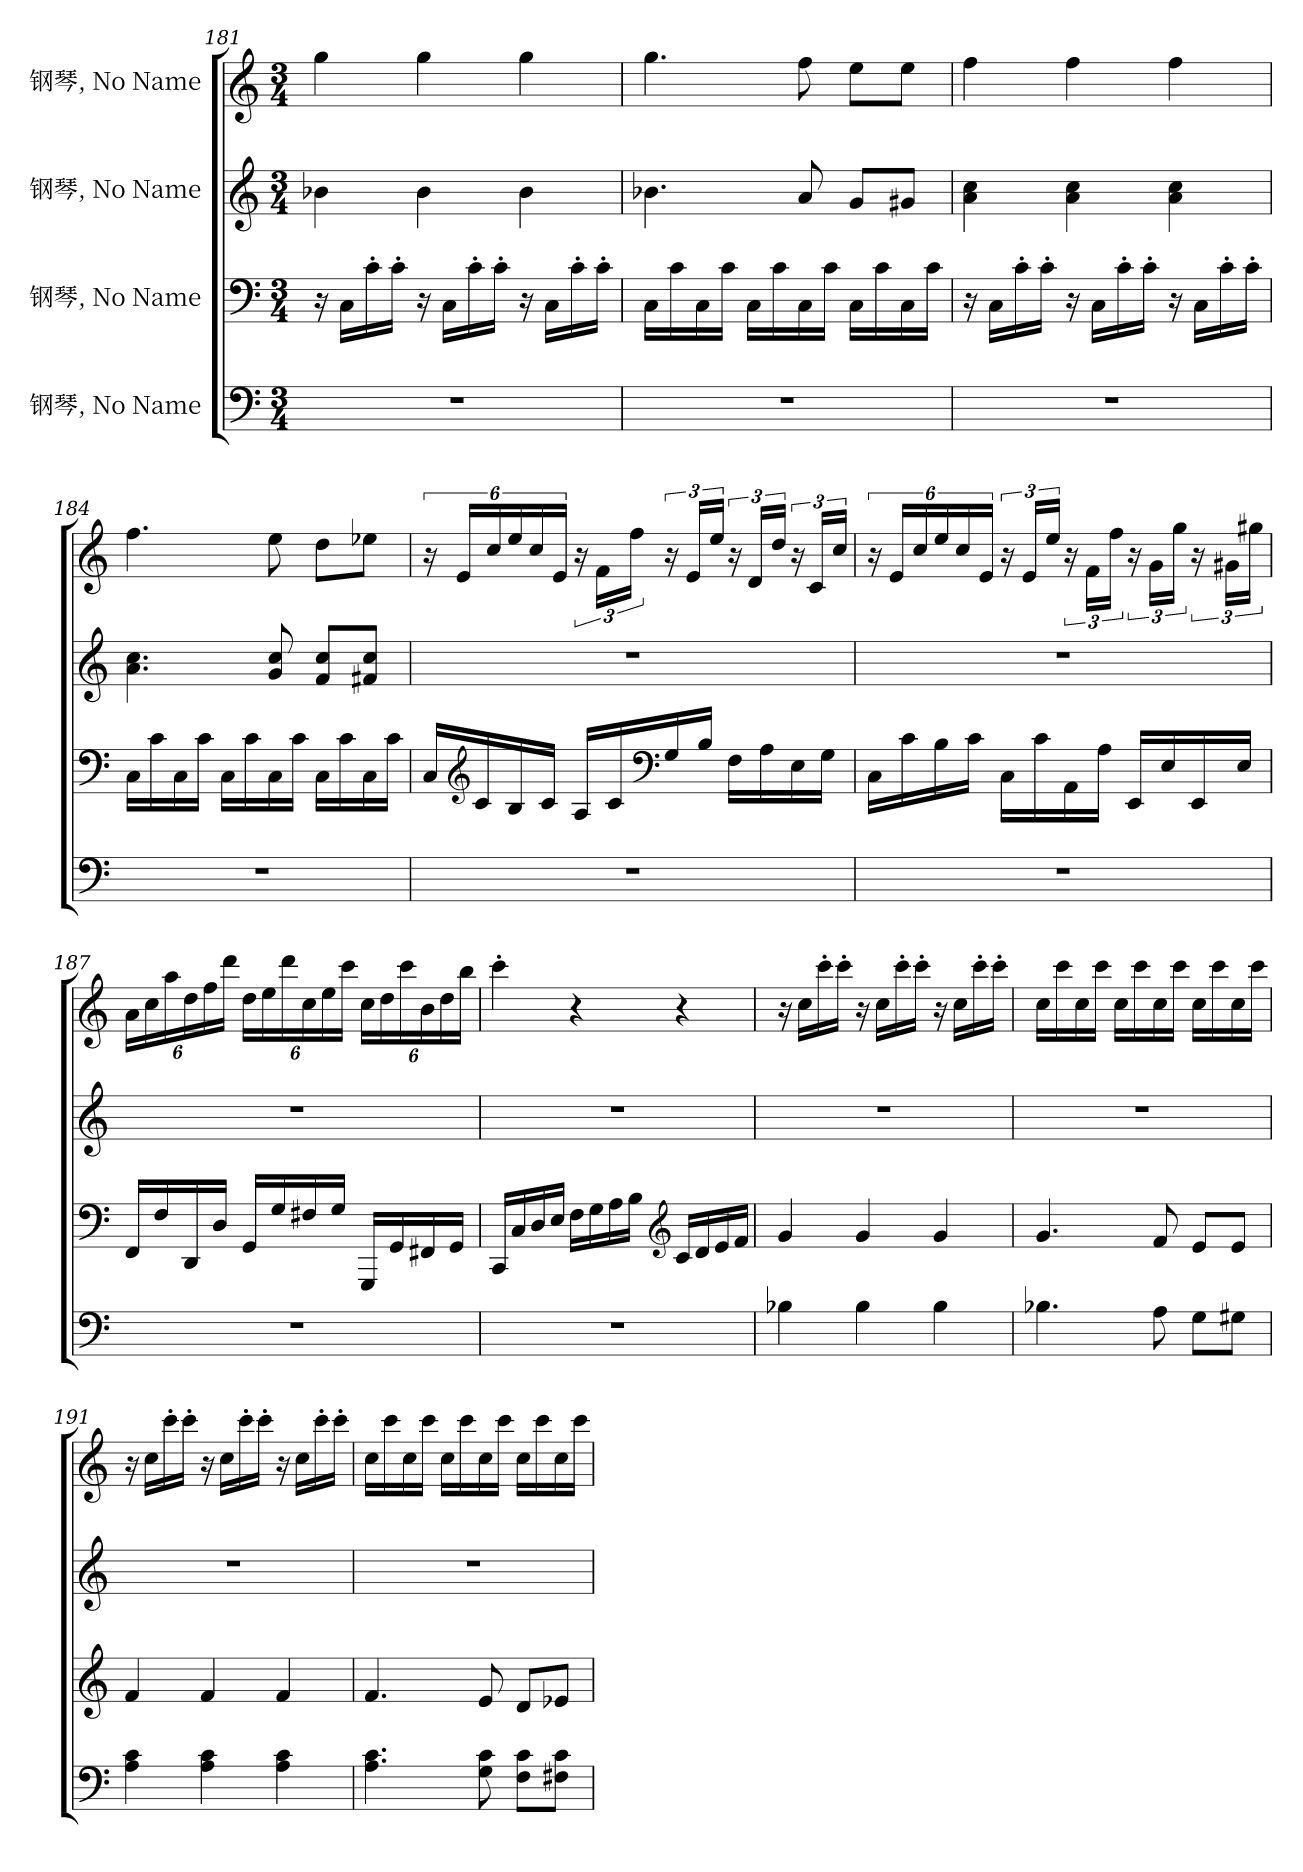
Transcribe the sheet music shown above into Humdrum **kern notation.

**kern	**kern	**kern	**kern
*part4	*part3	*part2	*part1
*staff4	*staff3	*staff2	*staff1
*I"钢琴, No Name	*I"钢琴, No Name	*I"钢琴, No Name	*I"钢琴, No Name
*clefF4	*clefF4	*clefG2	*clefG2
*k[]	*k[]	*k[]	*k[]
*M3/4	*M3/4	*M3/4	*M3/4
*MM100	*MM100	*MM100	*MM100
=181	=181	=181	=181
2.r	16r	4b-X\	4gg\
.	16C\LL	.	.
.	16c'\	.	.
.	16c'\JJ	.	.
.	16r	4b-\	4gg\
.	16C\LL	.	.
.	16c'\	.	.
.	16c'\JJ	.	.
.	16r	4b-\	4gg\
.	16C\LL	.	.
.	16c'\	.	.
.	16c'\JJ	.	.
=182	=182	=182	=182
*	*	*	*MM100
2.r	16C\LL	4.b-X\	4.gg\
.	16c\	.	.
.	16C\	.	.
.	16c\JJ	.	.
.	16C\LL	.	.
.	16c\	.	.
.	16C\	8a/	8ff\
.	16c\JJ	.	.
.	16C\LL	8g/L	8ee\L
.	16c\	.	.
.	16C\	8g#X/J	8ee\J
.	16c\JJ	.	.
!!LO:PB:g=z
=183	=183	=183	=183
*	*	*	*MM100
2.r	16r	4a\ 4cc\	4ff\
.	16C\LL	.	.
.	16c'\	.	.
.	16c'\JJ	.	.
.	16r	4a\ 4cc\	4ff\
.	16C\LL	.	.
.	16c'\	.	.
.	16c'\JJ	.	.
.	16r	4a\ 4cc\	4ff\
.	16C\LL	.	.
.	16c'\	.	.
.	16c'\JJ	.	.
=184	=184	=184	=184
*	*	*	*MM100
2.r	16C\LL	4.a\ 4.cc\	4.ff\
.	16c\	.	.
.	16C\	.	.
.	16c\JJ	.	.
.	16C\LL	.	.
.	16c\	.	.
.	16C\	8g/ 8cc/	8ee\
.	16c\JJ	.	.
.	16C\LL	8f/ 8cc/L	8dd\L
.	16c\	.	.
.	16C\	8f#X/ 8cc/J	8ee-X\J
.	16c\JJ	.	.
=185	=185	=185	=185
*	*	*	*MM100
2.r	16C/LL	2.r	24r
.	.	.	24e/LL
*	*clefG2	*	*
.	16c/	.	.
.	.	.	24cc/
*	*	*	*Xbrackettup
.	16B/	.	24ee/
.	.	.	24cc/
.	16c/JJ	.	.
.	.	.	24e/JJ
*	*	*	*brackettup
.	16A/LL	.	24r
.	.	.	24f\LL
.	16c/	.	.
.	.	.	24ff\JJ
*	*clefF4	*	*
.	16G/	.	24r
.	.	.	24e/LL
.	16B/JJ	.	.
.	.	.	24ee/JJ
.	16F\LL	.	24r
.	.	.	24d/LL
.	16A\	.	.
.	.	.	24dd/JJ
.	16E\	.	24r
.	.	.	24c/LL
.	16G\JJ	.	.
.	.	.	24cc/JJ
!!LO:LB:g=z
=186	=186	=186	=186
2.r	16C\LL	2.r	24r
.	.	.	24e/LL
.	16c\	.	.
.	.	.	24cc/
*	*	*	*Xbrackettup
.	16B\	.	24ee/
.	.	.	24cc/
.	16c\JJ	.	.
.	.	.	24e/JJ
*	*	*	*brackettup
.	16C\LL	.	24r
.	.	.	24e/LL
.	16c\	.	.
.	.	.	24ee/JJ
.	16AA\	.	24r
.	.	.	24f\LL
.	16A\JJ	.	.
.	.	.	24ff\JJ
.	16EE/LL	.	24r
.	.	.	24g\LL
.	16E/	.	.
.	.	.	24gg\JJ
.	16EE/	.	24r
.	.	.	24g#X\LL
.	16E/JJ	.	.
.	.	.	24gg#X\JJ
=187	=187	=187	=187
*	*	*	*Xbrackettup
2.r	16FF/LL	2.r	24a\LL
.	.	.	24cc\
.	16F/	.	.
.	.	.	24aa\
.	16DD/	.	24dd\
.	.	.	24ff\
.	16D/JJ	.	.
.	.	.	24ddd\JJ
.	16GG/LL	.	24dd\LL
.	.	.	24ee\
.	16G/	.	.
.	.	.	24ddd\
.	16F#X/	.	24cc\
.	.	.	24ee\
.	16G/JJ	.	.
.	.	.	24ccc\JJ
.	16GGG/LL	.	24cc\LL
.	.	.	24dd\
.	16GG/	.	.
.	.	.	24ccc\
.	16FF#X/	.	24b\
.	.	.	24dd\
.	16GG/JJ	.	.
.	.	.	24bb\JJ
!!LO:LB:g=z
=188	=188	=188	=188
*	*	*	*MM100
2.r	16CC/LL	2.r	4ccc'\
.	16C/	.	.
.	16D/	.	.
.	16E/JJ	.	.
.	16F\LL	.	4r
.	16G\	.	.
.	16A\	.	.
.	16B\JJ	.	.
*	*clefG2	*	*
.	16c/LL	.	4r
.	16d/	.	.
.	16e/	.	.
.	16f/JJ	.	.
=189	=189	=189	=189
*	*	*	*MM100
4B-X\	4g/	2.r	16r
.	.	.	16cc\LL
.	.	.	16ccc'\
.	.	.	16ccc'\JJ
4B-\	4g/	.	16r
.	.	.	16cc\LL
.	.	.	16ccc'\
.	.	.	16ccc'\JJ
4B-\	4g/	.	16r
.	.	.	16cc\LL
.	.	.	16ccc'\
.	.	.	16ccc'\JJ
=190	=190	=190	=190
*	*	*	*MM100
4.B-X\	4.g/	2.r	16cc\LL
.	.	.	16ccc\
.	.	.	16cc\
.	.	.	16ccc\JJ
.	.	.	16cc\LL
.	.	.	16ccc\
8A\	8f/	.	16cc\
.	.	.	16ccc\JJ
8G\L	8e/L	.	16cc\LL
.	.	.	16ccc\
8G#X\J	8e/J	.	16cc\
.	.	.	16ccc\JJ
!!LO:PB:g=z
=191	=191	=191	=191
*	*	*	*MM100
4A\ 4c\	4f/	2.r	16r
.	.	.	16cc\LL
.	.	.	16ccc'\
.	.	.	16ccc'\JJ
4A\ 4c\	4f/	.	16r
.	.	.	16cc\LL
.	.	.	16ccc'\
.	.	.	16ccc'\JJ
4A\ 4c\	4f/	.	16r
.	.	.	16cc\LL
.	.	.	16ccc'\
.	.	.	16ccc'\JJ
=192	=192	=192	=192
*	*	*	*MM100
4.A\ 4.c\	4.f/	2.r	16cc\LL
.	.	.	16ccc\
.	.	.	16cc\
.	.	.	16ccc\JJ
.	.	.	16cc\LL
.	.	.	16ccc\
8G\ 8c\	8e/	.	16cc\
.	.	.	16ccc\JJ
8F\ 8c\L	8d/L	.	16cc\LL
.	.	.	16ccc\
8F#X\ 8c\J	8e-X/J	.	16cc\
*	*	*	*MM96
.	.	.	16ccc\JJ
=	=	=	=
*-	*-	*-	*-
